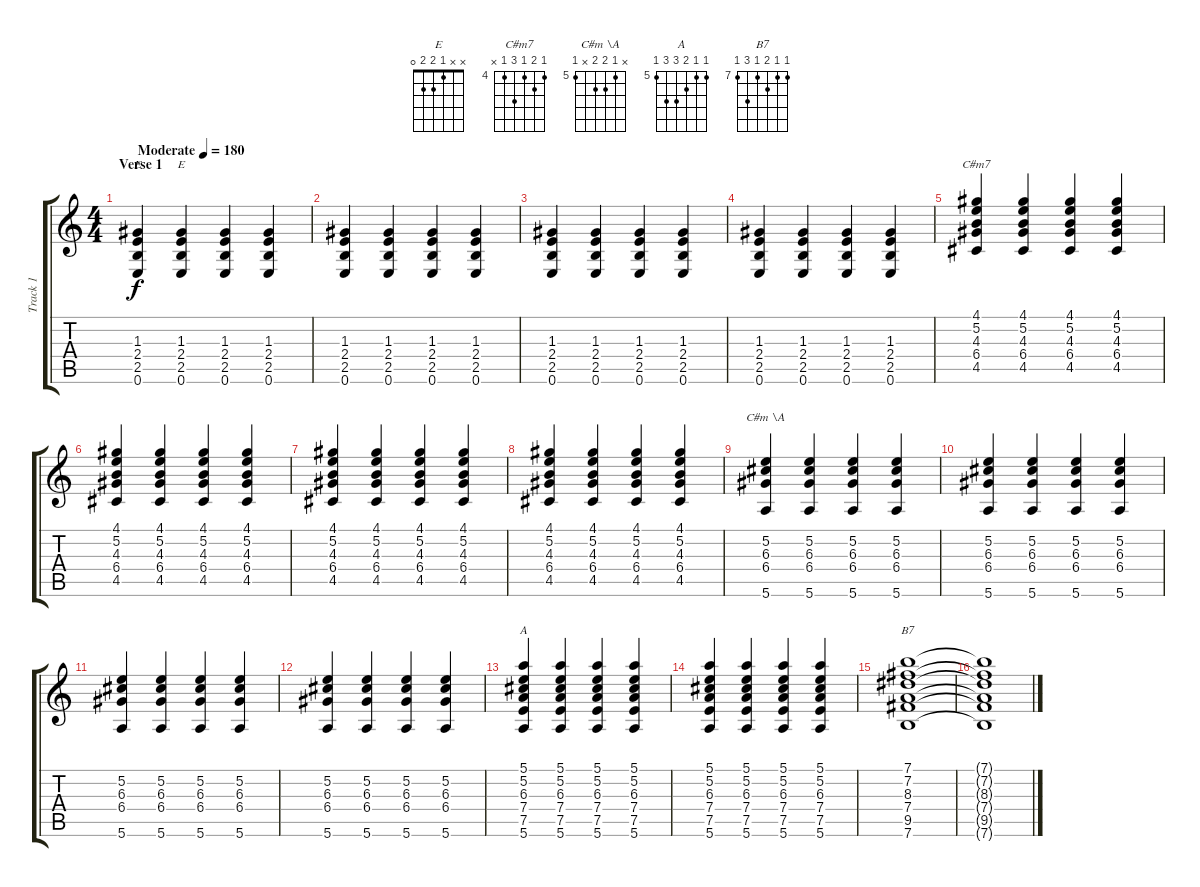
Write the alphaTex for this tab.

\track ("Track 1" "Track 1") {instrument acousticguitarsteel}
\staff {score tabs}
\tuning (E4 B3 G3 D3 A2 E2) {hide}
\chord ("E" 0 0 1 2 2 0)
\chord ("E" x x 1 2 2 0)
\chord ("C#m7" 4 5 4 6 4 x) {firstfret 4}
\chord ("C#m \\A" x 5 6 6 x 5) {firstfret 5}
\chord ("A" 5 5 6 7 7 5) {firstfret 5}
\chord ("B7" 7 7 8 7 9 7) {firstfret 7}
\ts (4 4)
\section ("" "Verse 1")
\tempo (180 "Moderate")
\clef g2
\ks c
(1.3 2.4 2.5 0.6).4{ch "E" dy f instrument acousticguitarsteel} (1.3 2.4 2.5 0.6).4{ch "E"} (1.3 2.4 2.5 0.6).4 (1.3 2.4 2.5 0.6).4 |
(1.3 2.4 2.5 0.6).4 (1.3 2.4 2.5 0.6).4 (1.3 2.4 2.5 0.6).4 (1.3 2.4 2.5 0.6).4 |
(1.3 2.4 2.5 0.6).4 (1.3 2.4 2.5 0.6).4 (1.3 2.4 2.5 0.6).4 (1.3 2.4 2.5 0.6).4 |
(1.3 2.4 2.5 0.6).4 (1.3 2.4 2.5 0.6).4 (1.3 2.4 2.5 0.6).4 (1.3 2.4 2.5 0.6).4 |
(4.1 5.2 4.3 6.4 4.5).4{ch "C#m7"} (4.1 5.2 4.3 6.4 4.5).4 (4.1 5.2 4.3 6.4 4.5).4 (4.1 5.2 4.3 6.4 4.5).4 |
(4.1 5.2 4.3 6.4 4.5).4 (4.1 5.2 4.3 6.4 4.5).4 (4.1 5.2 4.3 6.4 4.5).4 (4.1 5.2 4.3 6.4 4.5).4 |
(4.1 5.2 4.3 6.4 4.5).4 (4.1 5.2 4.3 6.4 4.5).4 (4.1 5.2 4.3 6.4 4.5).4 (4.1 5.2 4.3 6.4 4.5).4 |
(4.1 5.2 4.3 6.4 4.5).4 (4.1 5.2 4.3 6.4 4.5).4 (4.1 5.2 4.3 6.4 4.5).4 (4.1 5.2 4.3 6.4 4.5).4 |
(5.2 6.3 6.4 5.6).4{ch "C#m \\A"} (5.2 6.3 6.4 5.6).4 (5.2 6.3 6.4 5.6).4 (5.2 6.3 6.4 5.6).4 |
(5.2 6.3 6.4 5.6).4 (5.2 6.3 6.4 5.6).4 (5.2 6.3 6.4 5.6).4 (5.2 6.3 6.4 5.6).4 |
(5.2 6.3 6.4 5.6).4 (5.2 6.3 6.4 5.6).4 (5.2 6.3 6.4 5.6).4 (5.2 6.3 6.4 5.6).4 |
(5.2 6.3 6.4 5.6).4 (5.2 6.3 6.4 5.6).4 (5.2 6.3 6.4 5.6).4 (5.2 6.3 6.4 5.6).4 |
(5.1 5.2 6.3 7.4 7.5 5.6).4{ch "A"} (5.1 5.2 6.3 7.4 7.5 5.6).4 (5.1 5.2 6.3 7.4 7.5 5.6).4 (5.1 5.2 6.3 7.4 7.5 5.6).4 |
(5.1 5.2 6.3 7.4 7.5 5.6).4 (5.1 5.2 6.3 7.4 7.5 5.6).4 (5.1 5.2 6.3 7.4 7.5 5.6).4 (5.1 5.2 6.3 7.4 7.5 5.6).4 |
(7.1 7.2 8.3 7.4 9.5 7.6).1{ch "B7"} |
(7.1{t} 7.2{t} 8.3{t} 7.4{t} 9.5{t} 7.6{t}).1
